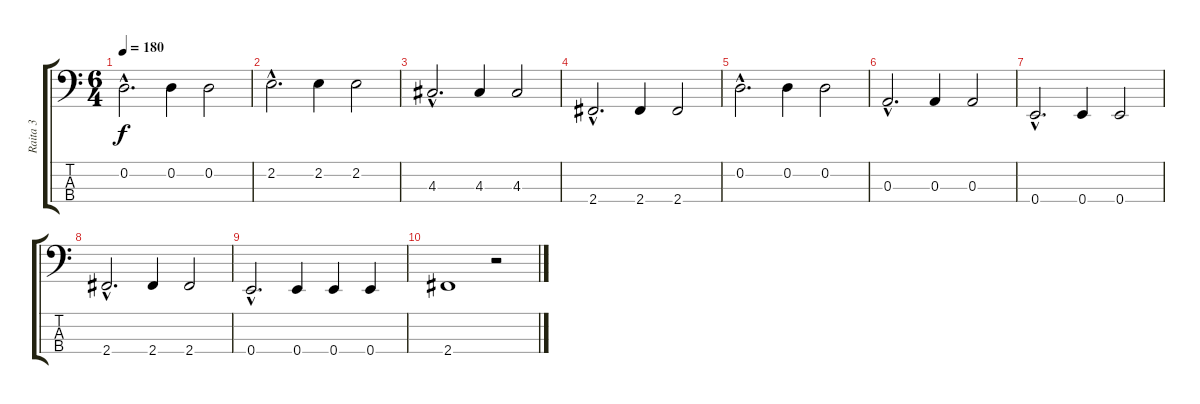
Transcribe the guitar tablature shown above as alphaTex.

\track ("Raita 3" "Raita 3") {instrument electricbassfinger}
\staff {score tabs}
\tuning (G2 D2 A1 E1) {hide}
\ts (6 4)
\tempo 180
\clef f4
\ks c
0.2{hac}.2{d dy f} 0.2.4 0.2.2 |
2.2{hac}.2{d} 2.2.4 2.2.2 |
4.3{hac}.2{d} 4.3.4 4.3.2 |
2.4{hac}.2{d} 2.4.4 2.4.2 |
0.2{hac}.2{d} 0.2.4 0.2.2 |
0.3{hac}.2{d} 0.3.4 0.3.2 |
0.4{hac}.2{d} 0.4.4 0.4.2 |
2.4{hac}.2{d} 2.4.4 2.4.2 |
0.4{hac}.2{d} 0.4.4 0.4.4 0.4.4 |
2.4.1 r.2
